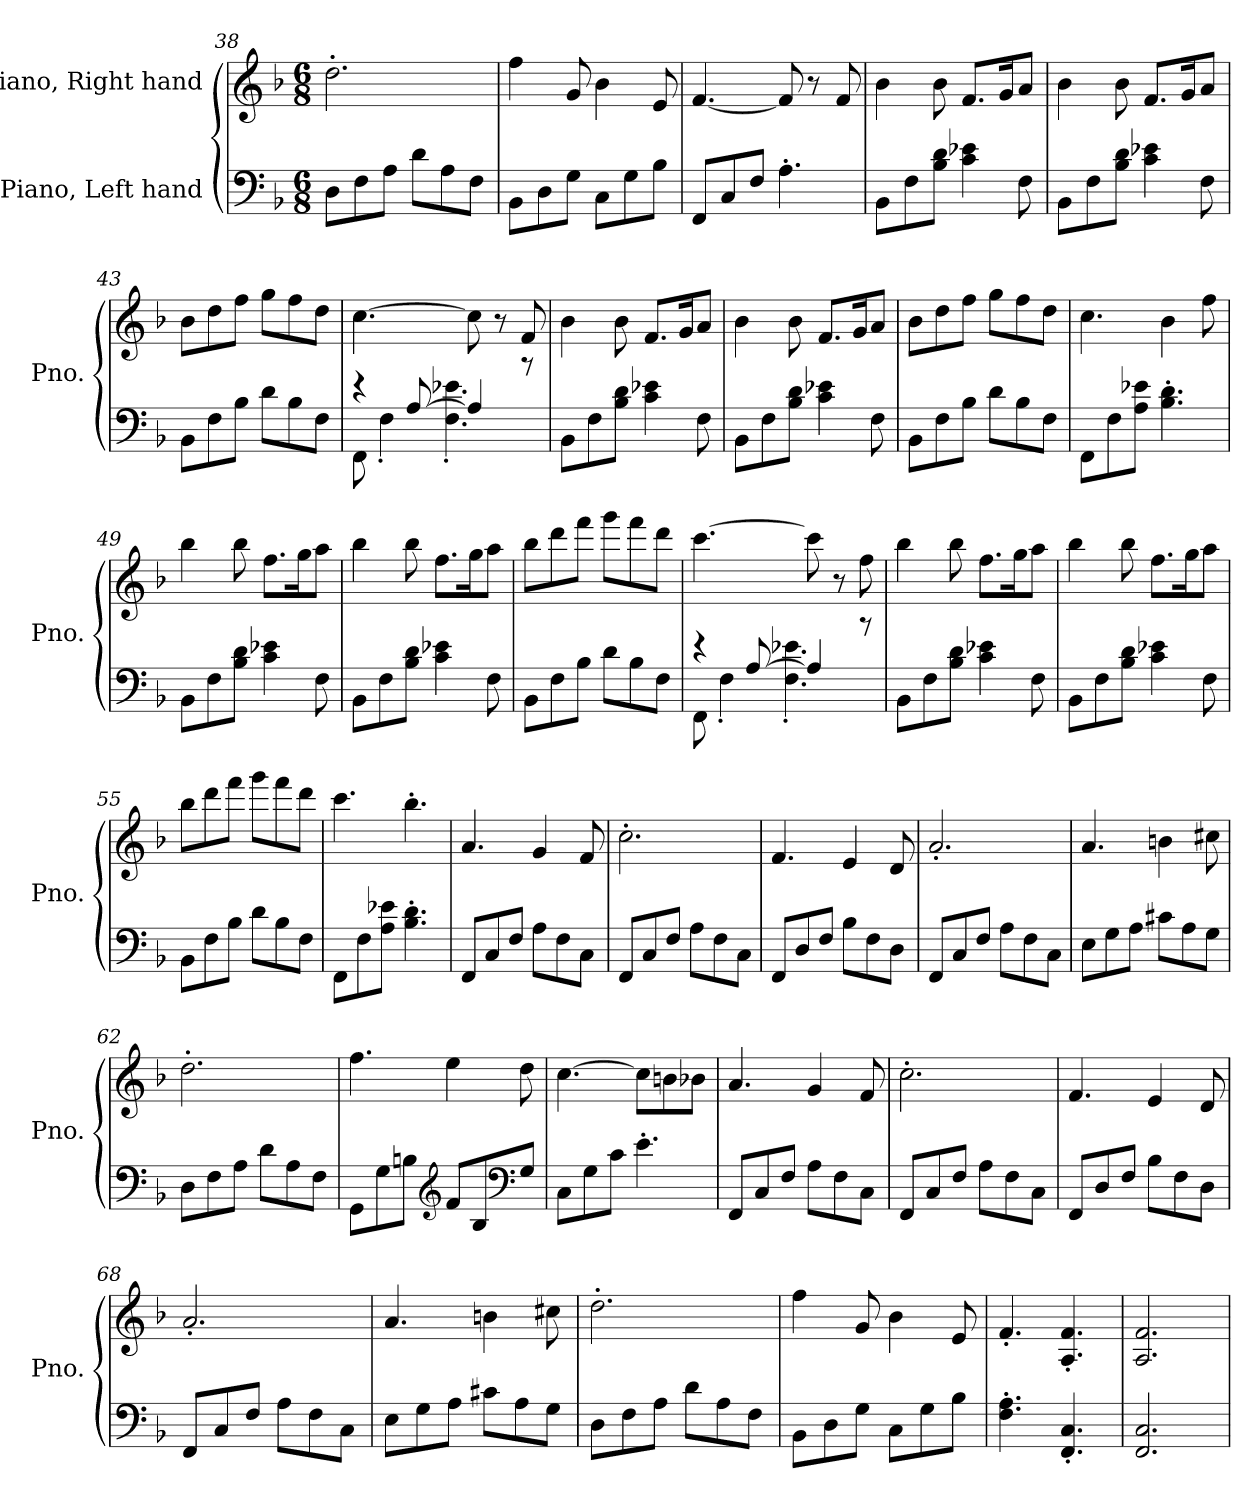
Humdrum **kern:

**kern	**kern
*part2	*part1
*staff2	*staff1
*I"Piano, Left hand	*I"Piano, Right hand
*I'Pno.	*I'Pno.
*clefF4	*clefG2
*k[b-]	*k[b-]
*M6/8	*M6/8
=38	=38
8D\L	2.dd'\
8F\	.
8A\J	.
8d\L	.
8A\	.
8F\J	.
=39	=39
8BB-\L	4ff\
8D\	.
8G\J	8g/
8C\L	4b-\
8G\	.
8B-\J	8e/
=40	=40
8FF/L	[4.f/
8C/	.
8F/J	.
4.A'\	8f/]
.	8r
.	8f/
=41	=41
8BB-\L	4b-\
8F\	.
8B-\ 8d\J	8b-\
4c\ 4e-X\	8.f/L
.	16g/K
8F\	8a/J
!!LO:LB:g=z
=42	=42
8BB-\L	4b-\
8F\	.
8B-\ 8d\J	8b-\
4c\ 4e-X\	8.f/L
.	16g/K
8F\	8a/J
=43	=43
8BB-\L	8b-\L
8F\	8dd\
8B-\J	8ff\J
8d\L	8gg\L
8B-\	8ff\
8F\J	8dd\J
=44	=44
*^	*
4r	8FF\	[4.cc\
.	4F'\	.
[8A/	.	.
4A/]	4.F\' 4.e-X\'	8cc\]
.	.	8r
8r	.	8f/
*v	*v	*
=45	=45
8BB-\L	4b-\
8F\	.
8B-\ 8d\J	8b-\
4c\ 4e-X\	8.f/L
.	16g/K
8F\	8a/J
=46	=46
8BB-\L	4b-\
8F\	.
8B-\ 8d\J	8b-\
4c\ 4e-X\	8.f/L
.	16g/K
8F\	8a/J
!!LO:LB:g=z
=47	=47
8BB-\L	8b-\L
8F\	8dd\
8B-\J	8ff\J
8d\L	8gg\L
8B-\	8ff\
8F\J	8dd\J
=48	=48
8FF\L	4.cc\
8F\	.
8A\ 8e-X\J	.
4.B-\' 4.d\'	4b-\
.	8ff\
=49	=49
8BB-\L	4bb-\
8F\	.
8B-\ 8d\J	8bb-\
4c\ 4e-X\	8.ff\L
.	16gg\K
8F\	8aa\J
=50	=50
8BB-\L	4bb-\
8F\	.
8B-\ 8d\J	8bb-\
4c\ 4e-X\	8.ff\L
.	16gg\K
8F\	8aa\J
=51	=51
8BB-\L	8bb-\L
8F\	8ddd\
8B-\J	8fff\J
8d\L	8ggg\L
8B-\	8fff\
8F\J	8ddd\J
!!LO:LB:g=z
=52	=52
*^	*
4r	8FF\	[4.ccc\
.	4F'\	.
[8A/	.	.
4A/]	4.F\' 4.e-X\'	8ccc\]
.	.	8r
8r	.	8ff\
*v	*v	*
=53	=53
8BB-\L	4bb-\
8F\	.
8B-\ 8d\J	8bb-\
4c\ 4e-X\	8.ff\L
.	16gg\K
8F\	8aa\J
=54	=54
8BB-\L	4bb-\
8F\	.
8B-\ 8d\J	8bb-\
4c\ 4e-X\	8.ff\L
.	16gg\K
8F\	8aa\J
=55	=55
8BB-\L	8bb-\L
8F\	8ddd\
8B-\J	8fff\J
8d\L	8ggg\L
8B-\	8fff\
8F\J	8ddd\J
=56	=56
8FF\L	4.ccc\
8F\	.
8A\ 8e-X\J	.
4.B-\' 4.d\'	4.bb-'\
!!LO:LB:g=z
=57	=57
8FF/L	4.a/
8C/	.
8F/J	.
8A\L	4g/
8F\	.
8C\J	8f/
=58	=58
8FF/L	2.cc'\
8C/	.
8F/J	.
8A\L	.
8F\	.
8C\J	.
=59	=59
8FF/L	4.f/
8D/	.
8F/J	.
8B-\L	4e/
8F\	.
8D\J	8d/
=60	=60
8FF/L	2.a'/
8C/	.
8F/J	.
8A\L	.
8F\	.
8C\J	.
=61	=61
8E\L	4.a/
8G\	.
8A\J	.
8c#X\L	4bn\
8A\	.
8G\J	8cc#X\
=62	=62
8D\L	2.dd'\
8F\	.
8A\J	.
8d\L	.
8A\	.
8F\J	.
!!LO:PB:g=z
=63	=63
8GG\L	4.ff\
8G\	.
8Bn\J	.
*clefG2	*
8f/L	4ee\
8B/	.
*clefF4	*
8G/J	8dd\
=64	=64
8C\L	[4.cc\
8G\	.
8c\J	.
4.e'\	8cc\L]
.	8bn\
.	8b-X\J
=65	=65
8FF/L	4.a/
8C/	.
8F/J	.
8A\L	4g/
8F\	.
8C\J	8f/
=66	=66
8FF/L	2.cc'\
8C/	.
8F/J	.
8A\L	.
8F\	.
8C\J	.
=67	=67
8FF/L	4.f/
8D/	.
8F/J	.
8B-\L	4e/
8F\	.
8D\J	8d/
!!LO:LB:g=z
=68	=68
8FF/L	2.a'/
8C/	.
8F/J	.
8A\L	.
8F\	.
8C\J	.
=69	=69
8E\L	4.a/
8G\	.
8A\J	.
8c#X\L	4bn\
8A\	.
8G\J	8cc#X\
=70	=70
8D\L	2.dd'\
8F\	.
8A\J	.
8d\L	.
8A\	.
8F\J	.
=71	=71
8BB-\L	4ff\
8D\	.
8G\J	8g/
8C\L	4b-\
8G\	.
8B-\J	8e/
=72	=72
4.F\' 4.A\'	4.f'/
4.FF/' 4.C/'	4.A/' 4.f/'
=73	=73
2.FF/ 2.C/	2.A/ 2.f/
=	=
*-	*-
